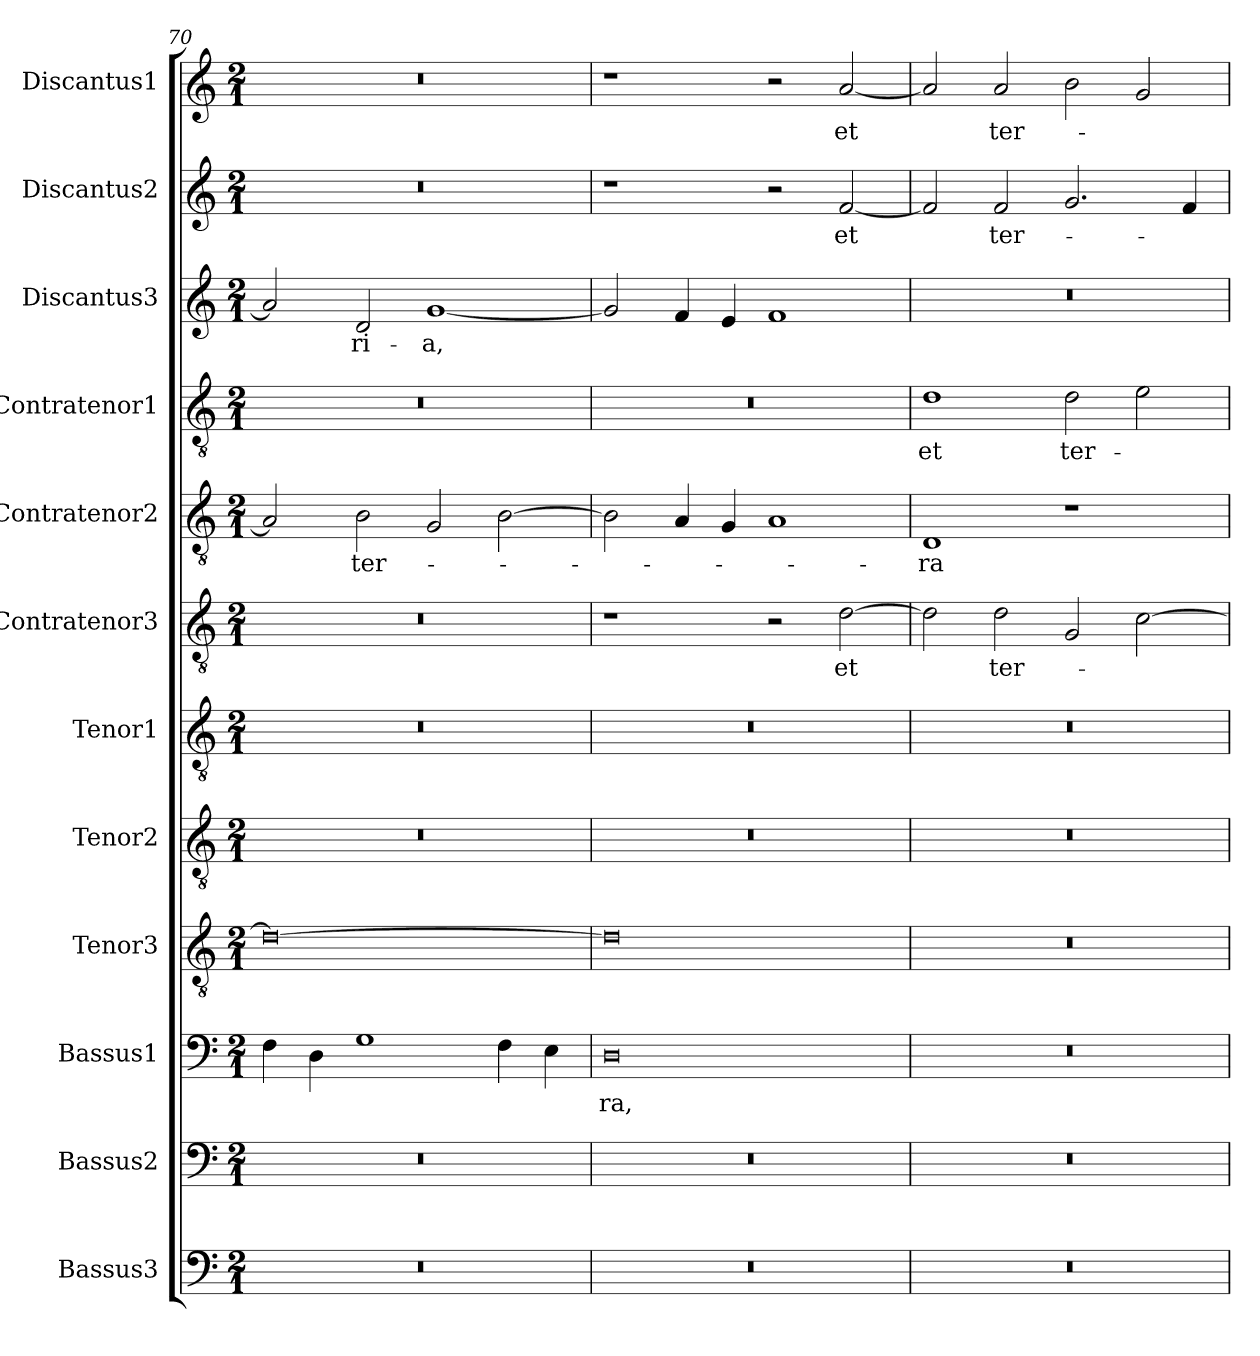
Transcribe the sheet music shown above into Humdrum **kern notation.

**kern	**kern	**kern	**text	**kern	**kern	**kern	**kern	**text	**kern	**text	**kern	**text	**kern	**text	**kern	**text	**kern	**text
*part12	*part11	*part10	*part10	*part9	*part8	*part7	*part6	*part6	*part5	*part5	*part4	*part4	*part3	*part3	*part2	*part2	*part1	*part1
*staff12	*staff11	*staff10	*staff10	*staff9	*staff8	*staff7	*staff6	*staff6	*staff5	*staff5	*staff4	*staff4	*staff3	*staff3	*staff2	*staff2	*staff1	*staff1
*I"Bassus3	*I"Bassus2	*I"Bassus1	*	*I"Tenor3	*I"Tenor2	*I"Tenor1	*I"Contratenor3	*	*I"Contratenor2	*	*I"Contratenor1	*	*I"Discantus3	*	*I"Discantus2	*	*I"Discantus1	*
*I'B3	*I'B2	*I'B1	*	*I'T3	*I'T2	*I'T1	*I'Ct3	*	*I'Ct2	*	*I'Ct1	*	*I'D3	*	*I'D2	*	*I'D1	*
*clefF4	*clefF4	*clefF4	*	*clefGv2	*clefGv2	*clefGv2	*clefGv2	*	*clefGv2	*	*clefGv2	*	*clefG2	*	*clefG2	*	*clefG2	*
*k[]	*k[]	*k[]	*	*k[]	*k[]	*k[]	*k[]	*	*k[]	*	*k[]	*	*k[]	*	*k[]	*	*k[]	*
*M2/1	*M2/1	*M2/1	*	*M2/1	*M2/1	*M2/1	*M2/1	*	*M2/1	*	*M2/1	*	*M2/1	*	*M2/1	*	*M2/1	*
=70	=70	=70	=70	=70	=70	=70	=70	=70	=70	=70	=70	=70	=70	=70	=70	=70	=70	=70
0r	0r	4F	.	0d_	0r	0r	0r	.	2A]	.	0r	.	2a]	.	0r	.	0r	.
.	.	4D	.	.	.	.	.	.	.	.	.	.	.	.	.	.	.	.
.	.	1G	.	.	.	.	.	.	2B	ter-	.	.	2d	-ri-	.	.	.	.
.	.	.	.	.	.	.	.	.	2G	.	.	.	[1g	-a,	.	.	.	.
.	.	4F	.	.	.	.	.	.	[2B	.	.	.	.	.	.	.	.	.
.	.	4E	.	.	.	.	.	.	.	.	.	.	.	.	.	.	.	.
=71	=71	=71	=71	=71	=71	=71	=71	=71	=71	=71	=71	=71	=71	=71	=71	=71	=71	=71
0r	0r	0D	-ra,	0d]	0r	0r	1r	.	2B]	.	0r	.	2g]	.	1r	.	1r	.
.	.	.	.	.	.	.	.	.	4A	.	.	.	4f	.	.	.	.	.
.	.	.	.	.	.	.	.	.	4G	.	.	.	4e	.	.	.	.	.
.	.	.	.	.	.	.	2r	.	1A	.	.	.	1f	.	2r	.	2r	.
.	.	.	.	.	.	.	[2d	et	.	.	.	.	.	.	[2f	et	[2a	et
=72	=72	=72	=72	=72	=72	=72	=72	=72	=72	=72	=72	=72	=72	=72	=72	=72	=72	=72
0r	0r	0r	.	0r	0r	0r	2d]	.	1D	-ra	1d	et	0r	.	2f]	.	2a]	.
.	.	.	.	.	.	.	2d	ter-	.	.	.	.	.	.	2f	ter-	2a	ter-
.	.	.	.	.	.	.	2G	.	1r	.	2d	ter-	.	.	2.g	.	2b	.
.	.	.	.	.	.	.	[2c	.	.	.	2e	.	.	.	.	.	2g	.
.	.	.	.	.	.	.	.	.	.	.	.	.	.	.	4f	.	.	.
=	=	=	=	=	=	=	=	=	=	=	=	=	=	=	=	=	=	=
*-	*-	*-	*-	*-	*-	*-	*-	*-	*-	*-	*-	*-	*-	*-	*-	*-	*-	*-
